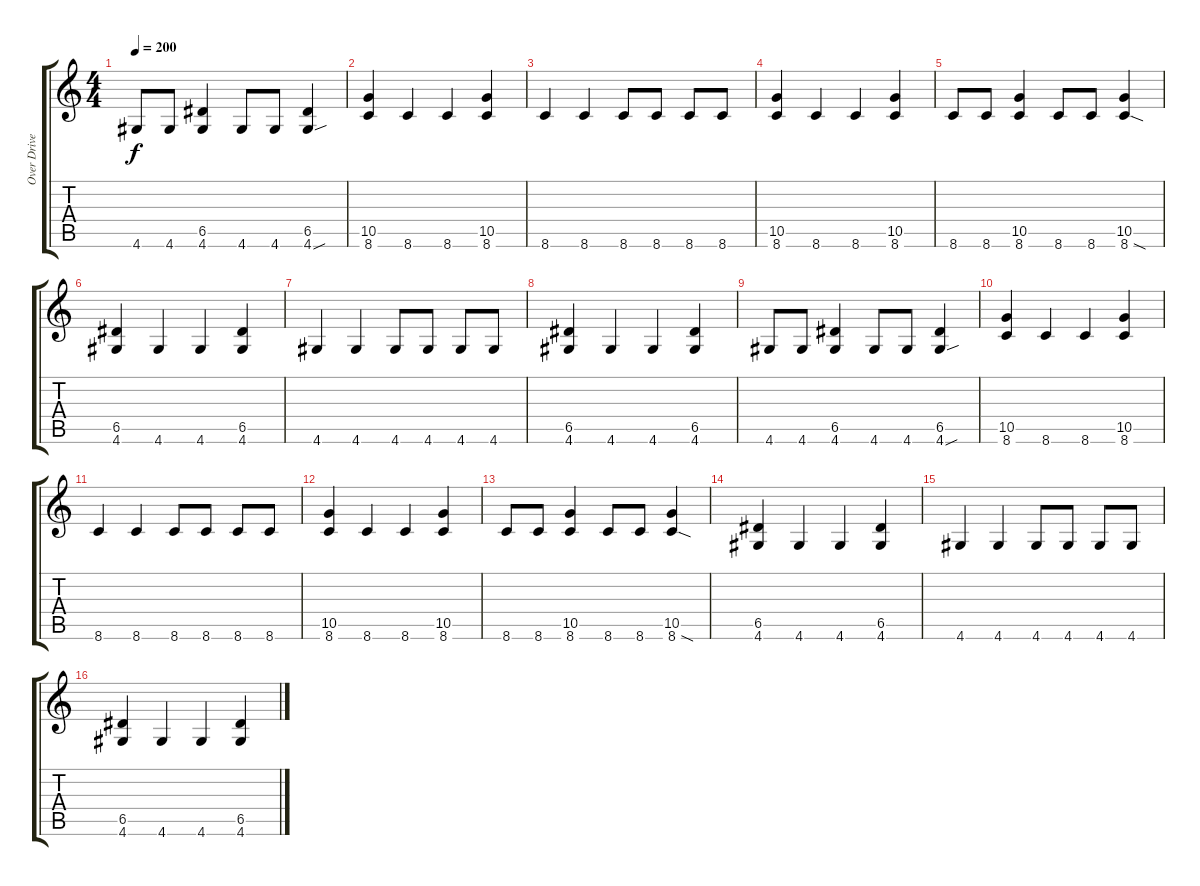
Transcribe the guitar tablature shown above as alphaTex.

\track ("Over Driven Guitar" "Over Drive") {instrument overdrivenguitar}
\staff {score tabs}
\tuning (E4 B3 G3 D3 A2 E2) {hide}
\ts (4 4)
\tempo 200
\clef g2
\ks c
4.6.8{dy f} 4.6.8 (6.5 4.6).4 4.6.8 4.6.8 (6.5 4.6{sou}).4 |
(10.5 8.6).4 8.6.4 8.6.4 (10.5 8.6).4 |
8.6.4 8.6.4 8.6.8 8.6.8 8.6.8 8.6.8 |
(10.5 8.6).4 8.6.4 8.6.4 (10.5 8.6).4 |
8.6.8 8.6.8 (10.5 8.6).4 8.6.8 8.6.8 (10.5 8.6{sod}).4 |
(6.5 4.6).4 4.6.4 4.6.4 (6.5 4.6).4 |
4.6.4 4.6.4 4.6.8 4.6.8 4.6.8 4.6.8 |
(6.5 4.6).4 4.6.4 4.6.4 (6.5 4.6).4 |
4.6.8 4.6.8 (6.5 4.6).4 4.6.8 4.6.8 (6.5 4.6{sou}).4 |
(10.5 8.6).4 8.6.4 8.6.4 (10.5 8.6).4 |
8.6.4 8.6.4 8.6.8 8.6.8 8.6.8 8.6.8 |
(10.5 8.6).4 8.6.4 8.6.4 (10.5 8.6).4 |
8.6.8 8.6.8 (10.5 8.6).4 8.6.8 8.6.8 (10.5 8.6{sod}).4 |
(6.5 4.6).4 4.6.4 4.6.4 (6.5 4.6).4 |
4.6.4 4.6.4 4.6.8 4.6.8 4.6.8 4.6.8 |
(6.5 4.6).4 4.6.4 4.6.4 (6.5 4.6).4
